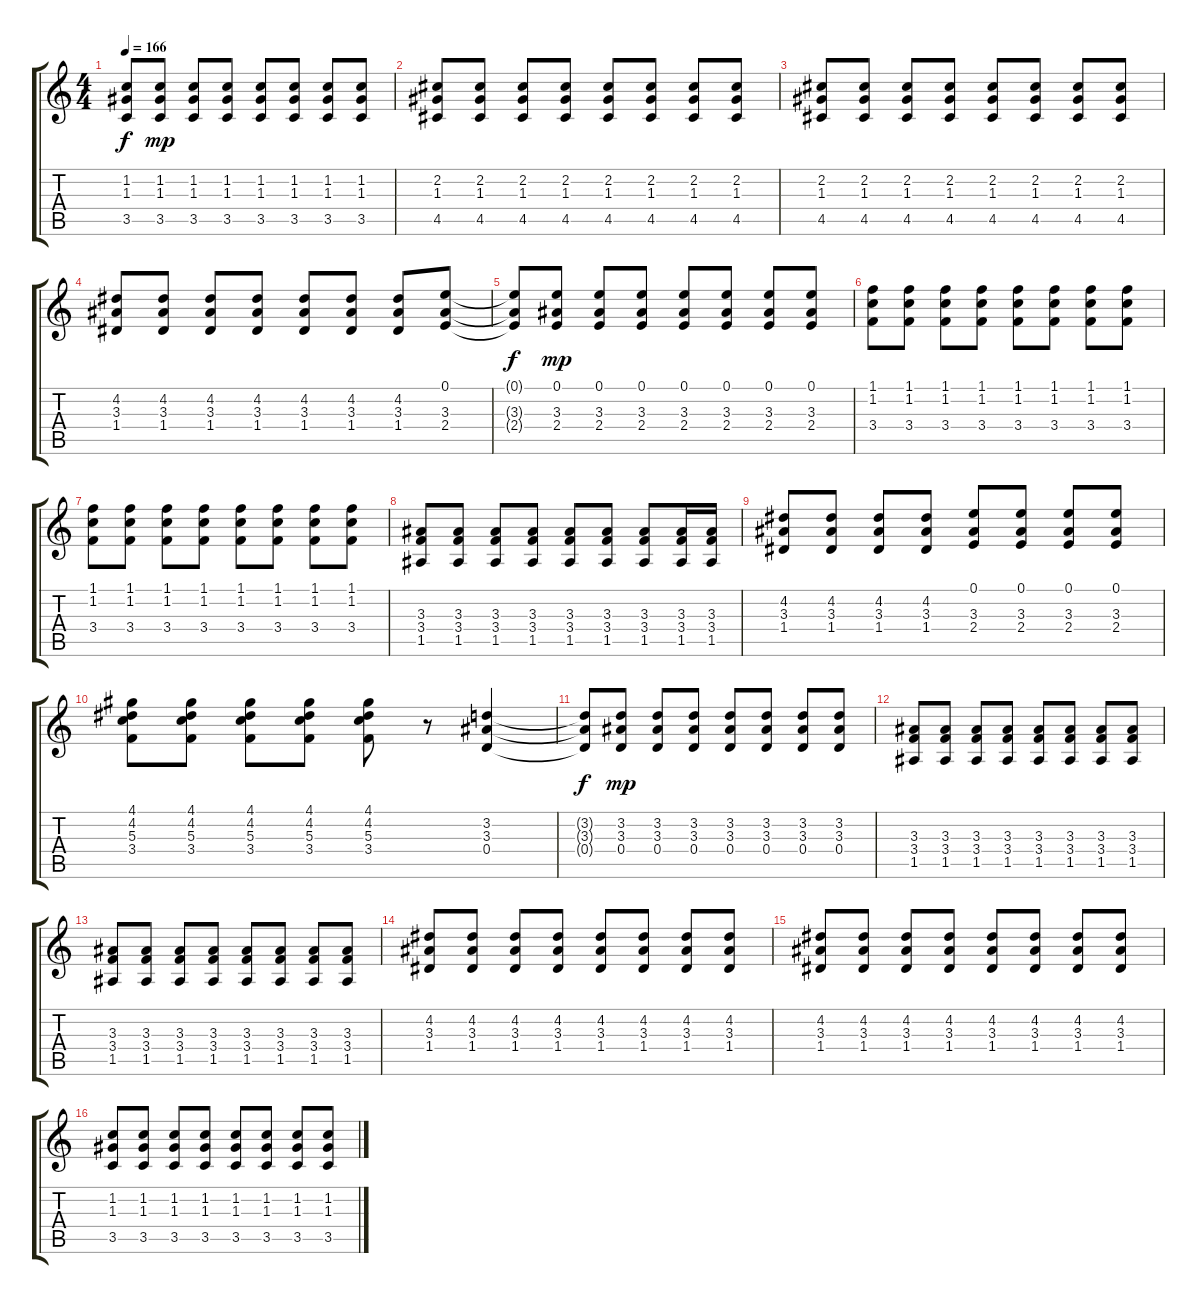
\track "" {instrument overdrivenguitar}
\staff {score tabs}
\tuning (E4 B3 G3 D3 A2 E2) {hide}
\ts (4 4)
\tempo 166
\clef g2
\ks c
(1.2{t} 1.3{t} 3.5{t}).8{dy f} (1.2 1.3 3.5).8{dy mp} (1.2 1.3 3.5).8 (1.2 1.3 3.5).8 (1.2 1.3 3.5).8 (1.2 1.3 3.5).8 (1.2 1.3 3.5).8 (1.2 1.3 3.5).8 |
(2.2 1.3 4.5).8 (2.2 1.3 4.5).8 (2.2 1.3 4.5).8 (2.2 1.3 4.5).8 (2.2 1.3 4.5).8 (2.2 1.3 4.5).8 (2.2 1.3 4.5).8 (2.2 1.3 4.5).8 |
(2.2 1.3 4.5).8 (2.2 1.3 4.5).8 (2.2 1.3 4.5).8 (2.2 1.3 4.5).8 (2.2 1.3 4.5).8 (2.2 1.3 4.5).8 (2.2 1.3 4.5).8 (2.2 1.3 4.5).8 |
(4.2 3.3 1.4).8 (4.2 3.3 1.4).8 (4.2 3.3 1.4).8 (4.2 3.3 1.4).8 (4.2 3.3 1.4).8 (4.2 3.3 1.4).8 (4.2 3.3 1.4).8 (0.1 3.3 2.4).8 |
(0.1{t} 3.3{t} 2.4{t}).8{dy f} (0.1 3.3 2.4).8{dy mp} (0.1 3.3 2.4).8 (0.1 3.3 2.4).8 (0.1 3.3 2.4).8 (0.1 3.3 2.4).8 (0.1 3.3 2.4).8 (0.1 3.3 2.4).8 |
(1.1 1.2 3.4).8 (1.1 1.2 3.4).8 (1.1 1.2 3.4).8 (1.1 1.2 3.4).8 (1.1 1.2 3.4).8 (1.1 1.2 3.4).8 (1.1 1.2 3.4).8 (1.1 1.2 3.4).8 |
(1.1 1.2 3.4).8 (1.1 1.2 3.4).8 (1.1 1.2 3.4).8 (1.1 1.2 3.4).8 (1.1 1.2 3.4).8 (1.1 1.2 3.4).8 (1.1 1.2 3.4).8 (1.1 1.2 3.4).8 |
(3.3 3.4 1.5).8 (3.3 3.4 1.5).8 (3.3 3.4 1.5).8 (3.3 3.4 1.5).8 (3.3 3.4 1.5).8 (3.3 3.4 1.5).8 (3.3 3.4 1.5).8 (3.3 3.4 1.5).16 (3.3 3.4 1.5).16 |
(4.2 3.3 1.4).8 (4.2 3.3 1.4).8 (4.2 3.3 1.4).8 (4.2 3.3 1.4).8 (0.1 3.3 2.4).8 (0.1 3.3 2.4).8 (0.1 3.3 2.4).8 (0.1 3.3 2.4).8 |
(4.1 4.2 5.3 3.4).8 (4.1 4.2 5.3 3.4).8 (4.1 4.2 5.3 3.4).8 (4.1 4.2 5.3 3.4).8 (4.1 4.2 5.3 3.4).8 r.8 (3.2 3.3 0.4).4 |
(3.2{t} 3.3{t} 0.4{t}).8{dy f} (3.2 3.3 0.4).8{dy mp} (3.2 3.3 0.4).8 (3.2 3.3 0.4).8 (3.2 3.3 0.4).8 (3.2 3.3 0.4).8 (3.2 3.3 0.4).8 (3.2 3.3 0.4).8 |
(3.3 3.4 1.5).8 (3.3 3.4 1.5).8 (3.3 3.4 1.5).8 (3.3 3.4 1.5).8 (3.3 3.4 1.5).8 (3.3 3.4 1.5).8 (3.3 3.4 1.5).8 (3.3 3.4 1.5).8 |
(3.3 3.4 1.5).8 (3.3 3.4 1.5).8 (3.3 3.4 1.5).8 (3.3 3.4 1.5).8 (3.3 3.4 1.5).8 (3.3 3.4 1.5).8 (3.3 3.4 1.5).8 (3.3 3.4 1.5).8 |
(4.2 3.3 1.4).8 (4.2 3.3 1.4).8 (4.2 3.3 1.4).8 (4.2 3.3 1.4).8 (4.2 3.3 1.4).8 (4.2 3.3 1.4).8 (4.2 3.3 1.4).8 (4.2 3.3 1.4).8 |
(4.2 3.3 1.4).8 (4.2 3.3 1.4).8 (4.2 3.3 1.4).8 (4.2 3.3 1.4).8 (4.2 3.3 1.4).8 (4.2 3.3 1.4).8 (4.2 3.3 1.4).8 (4.2 3.3 1.4).8 |
(1.2 1.3 3.5).8 (1.2 1.3 3.5).8 (1.2 1.3 3.5).8 (1.2 1.3 3.5).8 (1.2 1.3 3.5).8 (1.2 1.3 3.5).8 (1.2 1.3 3.5).8 (1.2 1.3 3.5).8
